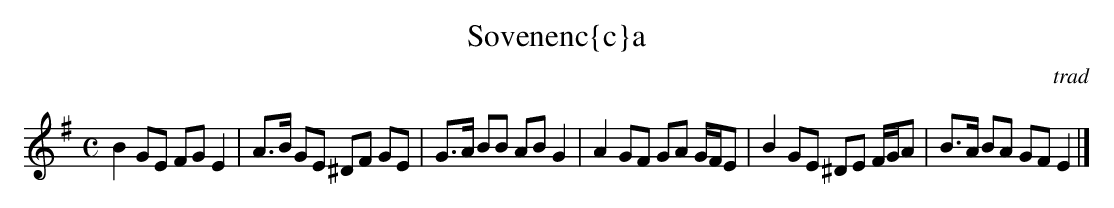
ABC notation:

X:1
T:Sovenen\c{c}a
C:trad
M:C
L:1/8
K:Em
B2GE FGE2 | A>B GE ^DF GE | G>A BB ABG2 | A2GF GA G/F/E | B2GE ^DE F/G/A | B>A BA GFE2 |]
